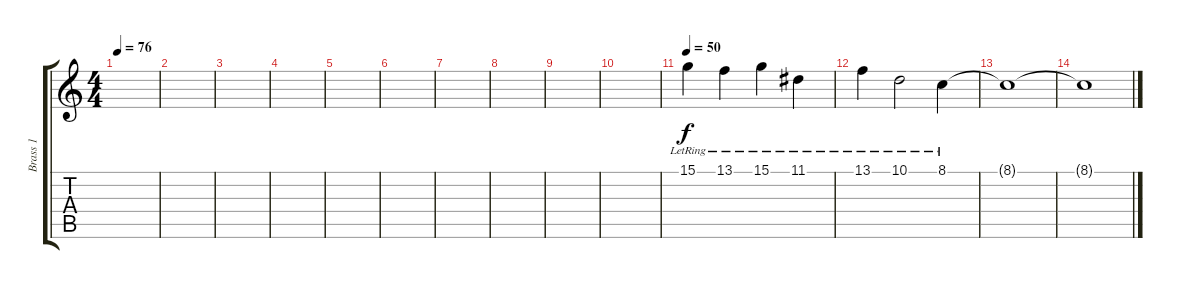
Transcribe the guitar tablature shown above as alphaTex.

\track ("Brass 1" "Brass 1") {instrument frenchhorn}
\staff {score tabs}
\tuning (E4 B3 G3 D3 A2 E2) {hide}
\ts (4 4)
\tempo 76
\clef g2
\ks c
|
|
|
|
|
|
|
|
|
|
\tempo 50
15.1{lr}.4{dy f} 13.1{lr}.4 15.1{lr}.4 11.1{lr}.4 |
13.1{lr}.4 10.1{lr}.2 8.1{lr}.4 |
8.1{t}.1 |
8.1{t}.1
